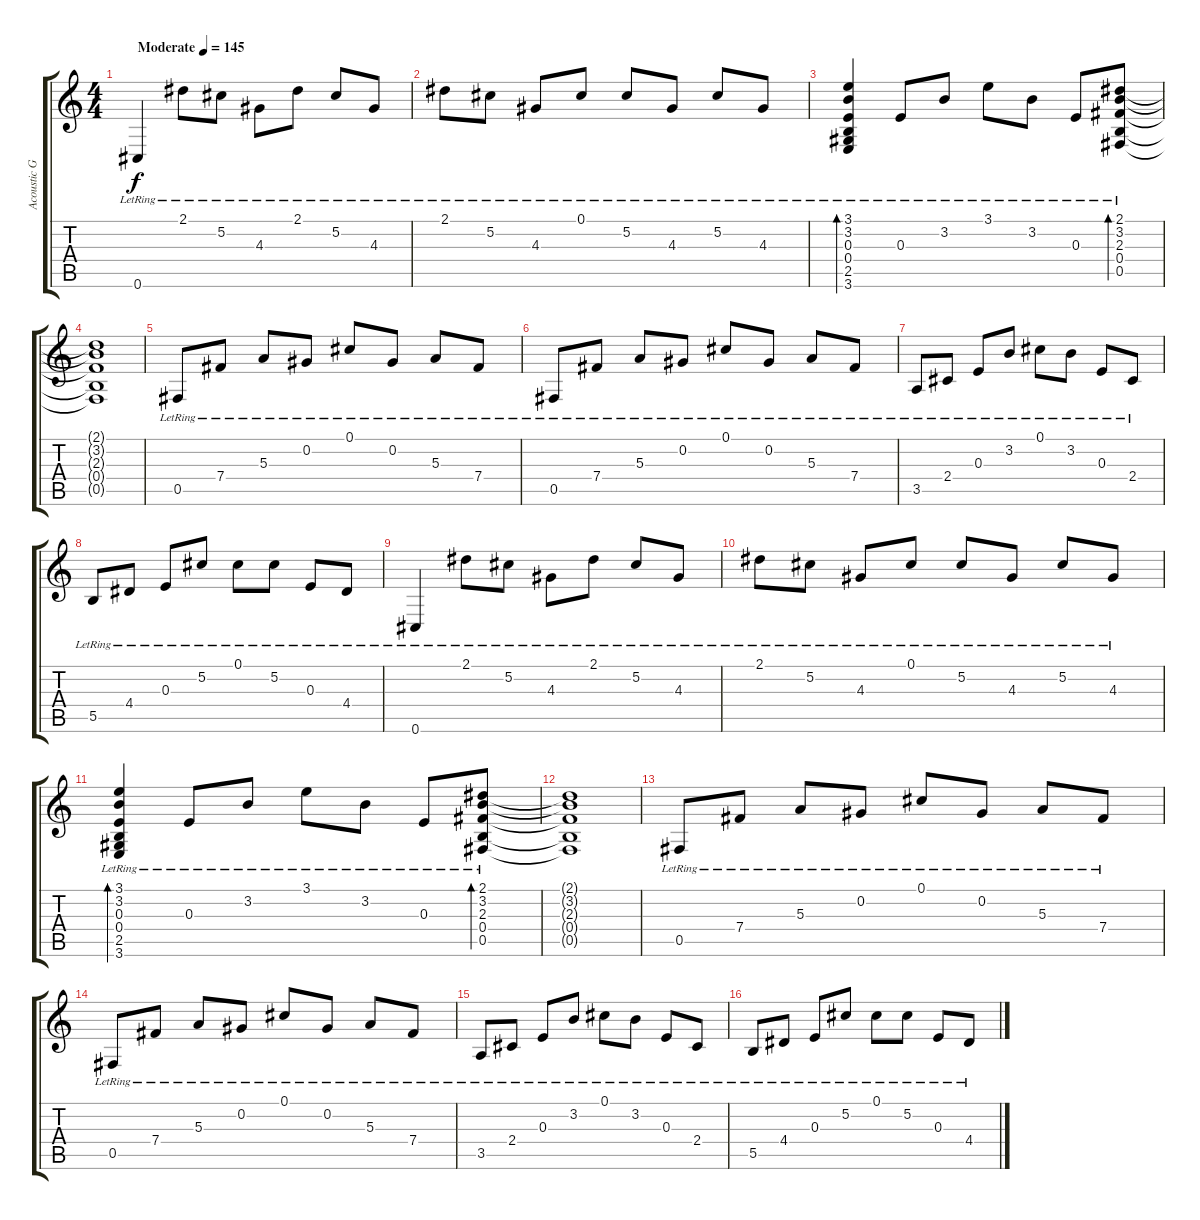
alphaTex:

\track ("Acoustic Guitar" "Acoustic G") {instrument acousticguitarsteel}
\staff {score tabs}
\tuning (Db4 Ab3 E3 B2 Gb2 Db2) {hide}
\ts (4 4)
\tempo (145 "Moderate")
\clef g2
\ks c
0.6{lr}.4{dy f instrument acousticguitarsteel} 2.1{lr}.8 5.2{lr}.8 4.3{lr}.8 2.1{lr}.8 5.2{lr}.8 4.3{lr}.8 |
2.1{lr}.8 5.2{lr}.8 4.3{lr}.8 0.1{lr}.8 5.2{lr}.8 4.3{lr}.8 5.2{lr}.8 4.3{lr}.8 |
(3.1{lr} 3.2{lr} 0.3{lr} 0.4{lr} 2.5{lr} 3.6{lr}).4{bd 60} 0.3{lr}.8 3.2{lr}.8 3.1{lr}.8 3.2{lr}.8 0.3{lr}.8 (2.1{lr} 3.2{lr} 2.3{lr} 0.4{lr} 0.5{lr}).8{bd 120} |
(2.1{t} 3.2{t} 2.3{t} 0.4{t} 0.5{t}).1 |
0.5{lr}.8 7.4{lr}.8 5.3{lr}.8 0.2{lr}.8 0.1{lr}.8 0.2{lr}.8 5.3{lr}.8 7.4{lr}.8 |
0.5{lr}.8 7.4{lr}.8 5.3{lr}.8 0.2{lr}.8 0.1{lr}.8 0.2{lr}.8 5.3{lr}.8 7.4{lr}.8 |
3.5{lr}.8 2.4{lr}.8 0.3{lr}.8 3.2{lr}.8 0.1{lr}.8 3.2{lr}.8 0.3{lr}.8 2.4{lr}.8 |
5.5{lr}.8 4.4{lr}.8 0.3{lr}.8 5.2{lr}.8 0.1{lr}.8 5.2{lr}.8 0.3{lr}.8 4.4{lr}.8 |
0.6{lr}.4 2.1{lr}.8 5.2{lr}.8 4.3{lr}.8 2.1{lr}.8 5.2{lr}.8 4.3{lr}.8 |
2.1{lr}.8 5.2{lr}.8 4.3{lr}.8 0.1{lr}.8 5.2{lr}.8 4.3{lr}.8 5.2{lr}.8 4.3{lr}.8 |
(3.1{lr} 3.2{lr} 0.3{lr} 0.4{lr} 2.5{lr} 3.6{lr}).4{bd 60} 0.3{lr}.8 3.2{lr}.8 3.1{lr}.8 3.2{lr}.8 0.3{lr}.8 (2.1{lr} 3.2{lr} 2.3{lr} 0.4{lr} 0.5{lr}).8{bd 120} |
(2.1{t} 3.2{t} 2.3{t} 0.4{t} 0.5{t}).1 |
0.5{lr}.8 7.4{lr}.8 5.3{lr}.8 0.2{lr}.8 0.1{lr}.8 0.2{lr}.8 5.3{lr}.8 7.4{lr}.8 |
0.5{lr}.8 7.4{lr}.8 5.3{lr}.8 0.2{lr}.8 0.1{lr}.8 0.2{lr}.8 5.3{lr}.8 7.4{lr}.8 |
3.5{lr}.8 2.4{lr}.8 0.3{lr}.8 3.2{lr}.8 0.1{lr}.8 3.2{lr}.8 0.3{lr}.8 2.4{lr}.8 |
5.5{lr}.8 4.4{lr}.8 0.3{lr}.8 5.2{lr}.8 0.1{lr}.8 5.2{lr}.8 0.3{lr}.8 4.4{lr}.8
